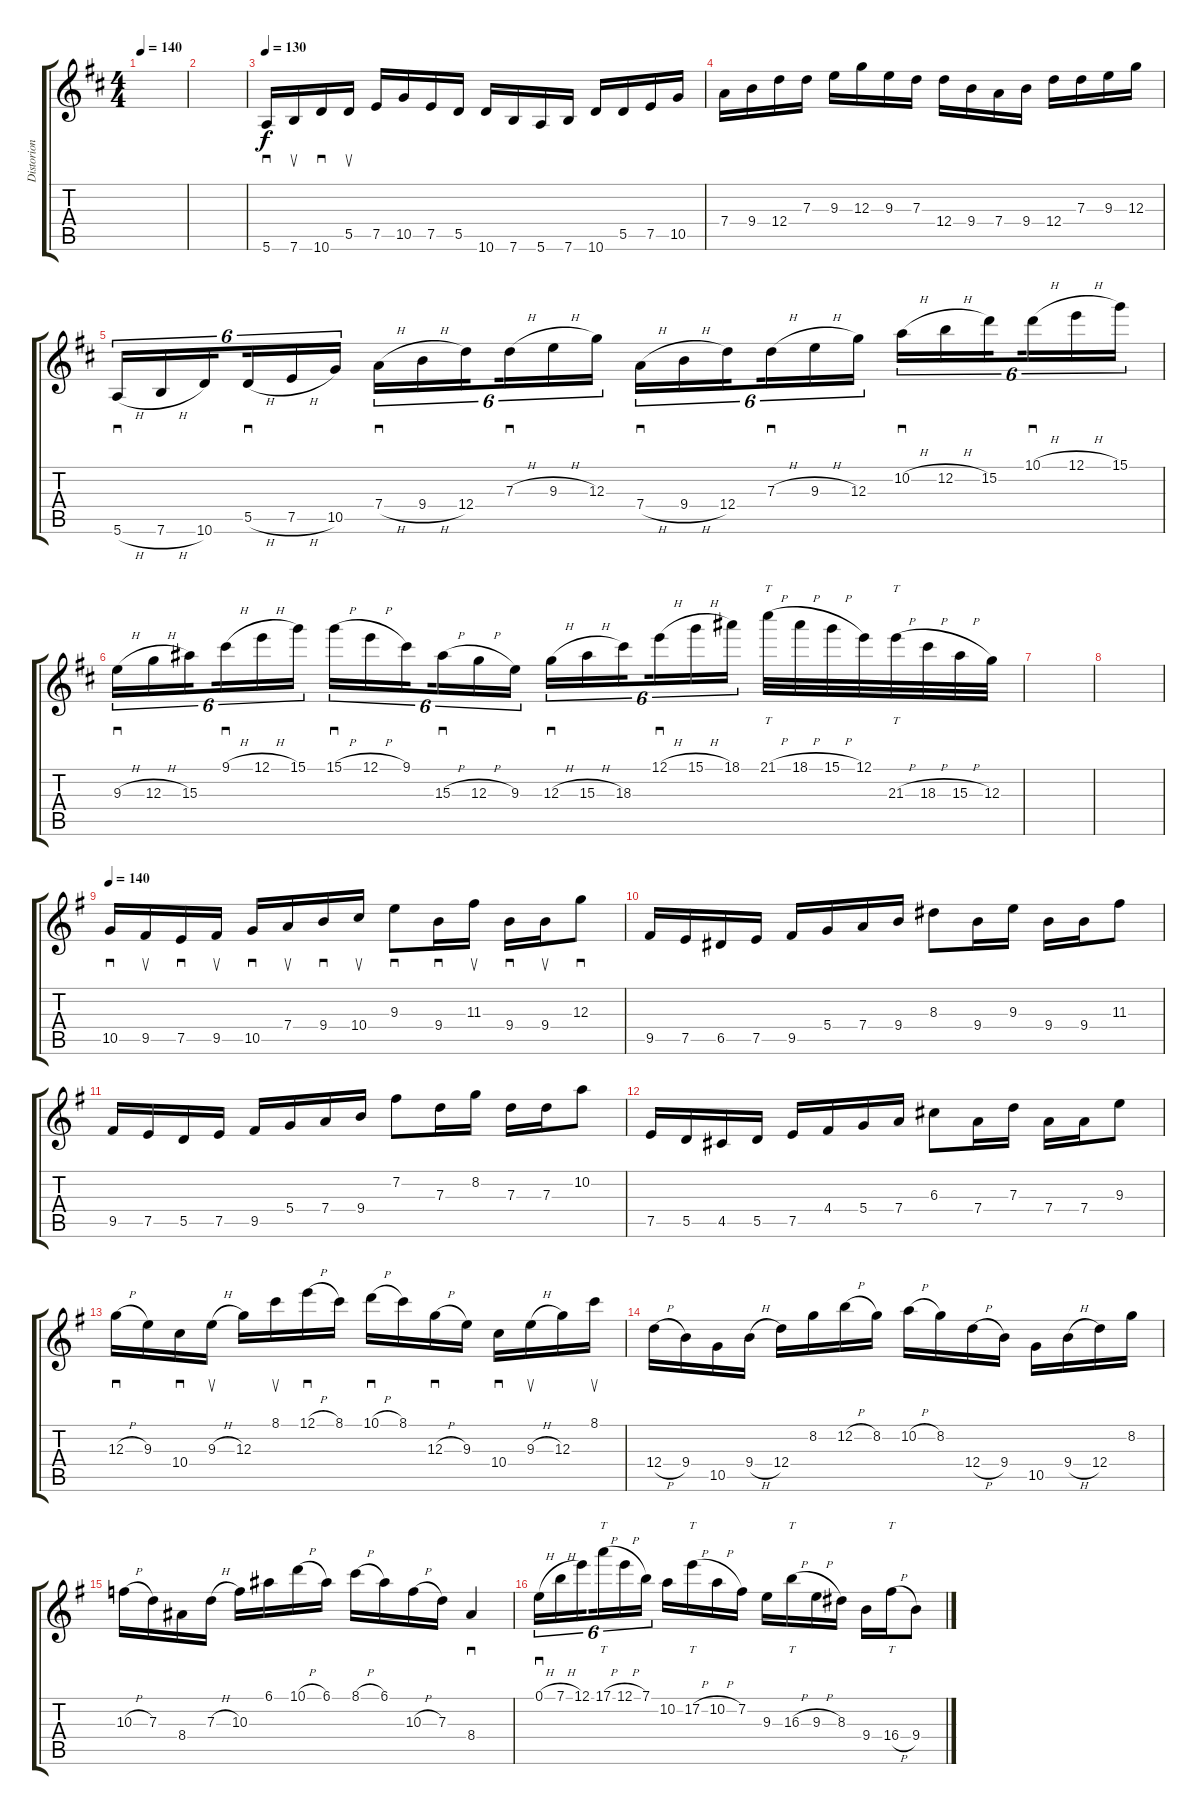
\track ("Distorion Guitar" "Distorion ") {instrument overdrivenguitar}
\staff {score tabs}
\tuning (E4 B3 G3 D3 A2 E2) {hide}
\ts (4 4)
\tempo 140
\clef g2
\ks bminor
|
|
\tempo 130
5.6.16{sd} 7.6.16{su} 10.6.16{sd} 5.5.16{su} 7.5.16 10.5.16 7.5.16 5.5.16 10.6.16 7.6.16 5.6.16 7.6.16 10.6.16 5.5.16 7.5.16 10.5.16 |
7.4.16 9.4.16 12.4.16 7.3.16 9.3.16 12.3.16 9.3.16 7.3.16 12.4.16 9.4.16 7.4.16 9.4.16 12.4.16 7.3.16 9.3.16 12.3.16 |
5.6{h}.16{sd tu (6 4)} 7.6{h}.16{tu (6 4)} 10.6.16{tu (6 4) beam splitsecondary} 5.5{h}.16{sd tu (6 4)} 7.5{h}.16{tu (6 4)} 10.5.16{tu (6 4)} 7.4{h}.16{sd tu (6 4)} 9.4{h}.16{tu (6 4)} 12.4.16{tu (6 4) beam splitsecondary} 7.3{h}.16{sd tu (6 4)} 9.3{h}.16{tu (6 4)} 12.3.16{tu (6 4)} 7.4{h}.16{sd tu (6 4)} 9.4{h}.16{tu (6 4)} 12.4.16{tu (6 4) beam splitsecondary} 7.3{h}.16{sd tu (6 4)} 9.3{h}.16{tu (6 4)} 12.3.16{tu (6 4)} 10.2{h}.16{sd tu (6 4)} 12.2{h}.16{tu (6 4)} 15.2.16{tu (6 4) beam splitsecondary} 10.1{h}.16{sd tu (6 4)} 12.1{h}.16{tu (6 4)} 15.1.16{tu (6 4)} |
9.3{h}.16{sd tu (6 4)} 12.3{h}.16{tu (6 4)} 15.3.16{tu (6 4) beam splitsecondary} 9.1{h}.16{sd tu (6 4)} 12.1{h}.16{tu (6 4)} 15.1.16{tu (6 4)} 15.1{h}.16{sd tu (6 4)} 12.1{h}.16{tu (6 4)} 9.1.16{tu (6 4) beam splitsecondary} 15.3{h}.16{sd tu (6 4)} 12.3{h}.16{tu (6 4)} 9.3.16{tu (6 4)} 12.3{h}.16{sd tu (6 4)} 15.3{h}.16{tu (6 4)} 18.3.16{tu (6 4) beam splitsecondary} 12.1{h}.16{sd tu (6 4)} 15.1{h}.16{tu (6 4)} 18.1.16{tu (6 4)} 21.1{h}.32{tt} 18.1{h}.32 15.1{h}.32 12.1.32 21.3{h}.32{tt} 18.3{h}.32 15.3{h}.32 12.3.32 |
|
|
\tempo 140
\ks eminor
10.5.16{sd} 9.5.16{su} 7.5.16{sd} 9.5.16{su} 10.5.16{sd} 7.4.16{su} 9.4.16{sd} 10.4.16{su} 9.3.8{sd} 9.4.16{sd} 11.3.16{su} 9.4.16{sd} 9.4.16{su} 12.3.8{sd} |
9.5.16 7.5.16 6.5.16 7.5.16 9.5.16 5.4.16 7.4.16 9.4.16 8.3.8 9.4.16 9.3.16 9.4.16 9.4.16 11.3.8 |
9.5.16 7.5.16 5.5.16 7.5.16 9.5.16 5.4.16 7.4.16 9.4.16 7.2.8 7.3.16 8.2.16 7.3.16 7.3.16 10.2.8 |
7.5.16 5.5.16 4.5.16 5.5.16 7.5.16 4.4.16 5.4.16 7.4.16 6.3.8 7.4.16 7.3.16 7.4.16 7.4.16 9.3.8 |
12.3{h}.16{sd} 9.3.16 10.4.16{sd} 9.3{h}.16{su} 12.3.16 8.1.16{su} 12.1{h}.16{sd} 8.1.16 10.1{h}.16{sd} 8.1.16 12.3{h}.16{sd} 9.3.16 10.4.16{sd} 9.3{h}.16{su} 12.3.16 8.1.16{su} |
12.4{h}.16 9.4.16 10.5.16 9.4{h}.16 12.4.16 8.2.16 12.2{h}.16 8.2.16 10.2{h}.16 8.2.16 12.4{h}.16 9.4.16 10.5.16 9.4{h}.16 12.4.16 8.2.16 |
10.3{h}.16 7.3.16 8.4.16 7.3{h}.16 10.3.16 6.1.16 10.1{h}.16 6.1.16 8.1{h}.16 6.1.16 10.3{h}.16 7.3.16 8.4.4{sd} |
0.1{h}.16{sd tu (6 4)} 7.1{h}.16{tu (6 4)} 12.1.16{tu (6 4) beam splitsecondary} 17.1{h}.16{tt tu (6 4)} 12.1{h}.16{tu (6 4)} 7.1.16{tu (6 4)} 10.2.16 17.2{h}.16{tt} 10.2{h}.16 7.2.16 9.3.16 16.3{h}.16{tt} 9.3{h}.16 8.3.16 9.4.16 16.4{h}.16{tt} 9.4.8
